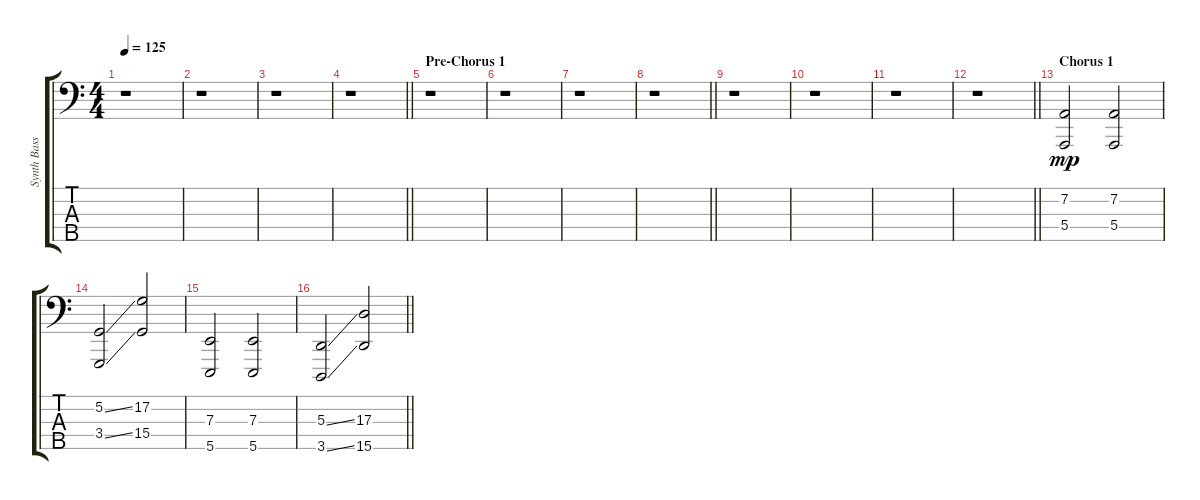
\track ("Synth Bass" "Synth Bass") {instrument synthbrass1}
\staff {score tabs}
\tuning (G2 D2 A1 E1 B0) {hide}
\ts (4 4)
\tempo 125
\clef f4
\ks c
r.1{dy mp} |
r.1 |
r.1 |
\barLineRight lightlight
r.1 |
\section ("" "Pre-Chorus 1")
r.1 |
r.1 |
r.1 |
\barLineRight lightlight
r.1 |
r.1 |
r.1 |
r.1 |
\barLineRight lightlight
r.1 |
\section ("" "Chorus 1")
(7.2 5.4).2 (7.2 5.4).2 |
(5.2{ss} 3.4{ss}).2 (17.2 15.4).2 |
(7.3 5.5).2 (7.3 5.5).2 |
\barLineRight lightlight
(5.3{ss} 3.5{ss}).2 (17.3 15.5).2
